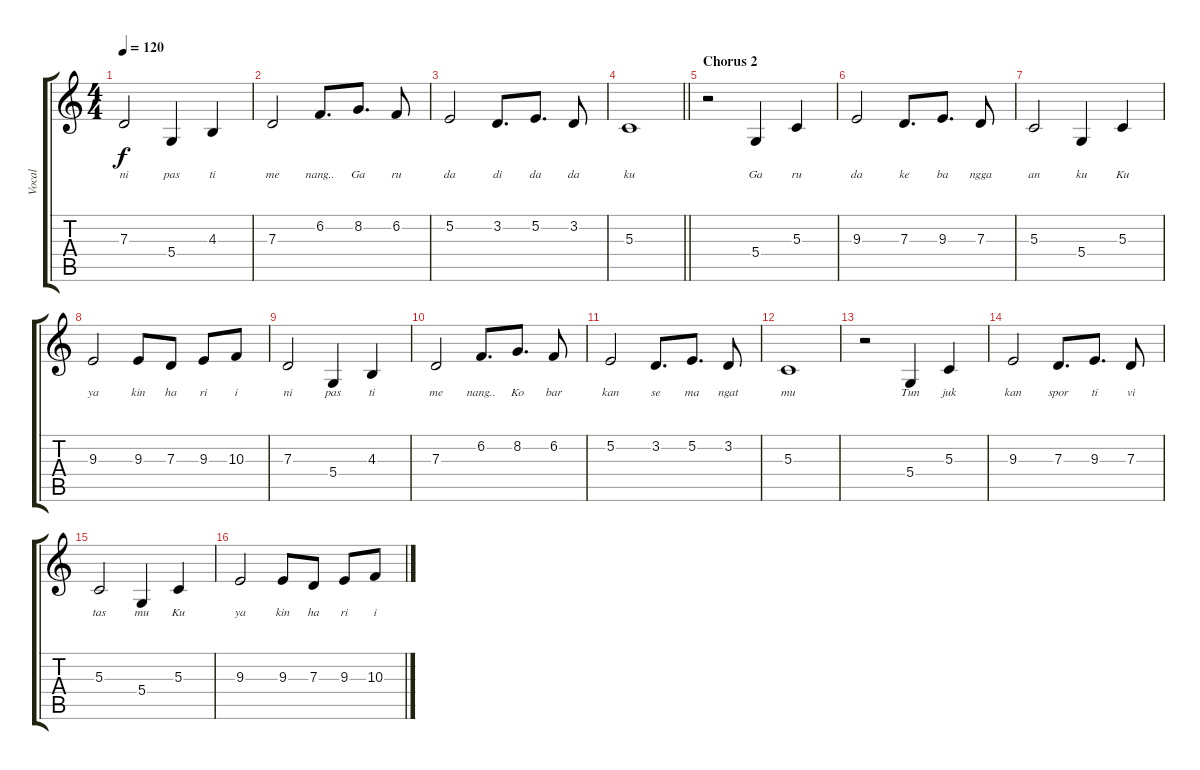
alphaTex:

\track ("Vocal" "Vocal") {instrument oboe}
\staff {score tabs}
\tuning (E4 B3 G3 D3 A2 D2) {hide}
\ts (4 4)
\tempo 120
\clef g2
\ks c
7.3.2{lyrics (0 "ni") lyrics (1 "") lyrics (2 "") lyrics (3 "") lyrics (4 "") dy f} 5.4.4{lyrics (0 "pas") lyrics (1 "") lyrics (2 "") lyrics (3 "") lyrics (4 "")} 4.3.4{lyrics (0 "ti") lyrics (1 "") lyrics (2 "") lyrics (3 "") lyrics (4 "")} |
7.3.2{lyrics (0 "me") lyrics (1 "") lyrics (2 "") lyrics (3 "") lyrics (4 "")} 6.2.8{d lyrics (0 "nang..") lyrics (1 "") lyrics (2 "") lyrics (3 "") lyrics (4 "")} 8.2.8{d lyrics (0 "Ga") lyrics (1 "") lyrics (2 "") lyrics (3 "") lyrics (4 "")} 6.2.8{lyrics (0 "ru") lyrics (1 "") lyrics (2 "") lyrics (3 "") lyrics (4 "")} |
5.2.2{lyrics (0 "da") lyrics (1 "") lyrics (2 "") lyrics (3 "") lyrics (4 "")} 3.2.8{d lyrics (0 "di") lyrics (1 "") lyrics (2 "") lyrics (3 "") lyrics (4 "")} 5.2.8{d lyrics (0 "da") lyrics (1 "") lyrics (2 "") lyrics (3 "") lyrics (4 "")} 3.2.8{lyrics (0 "da") lyrics (1 "") lyrics (2 "") lyrics (3 "") lyrics (4 "")} |
\barLineRight lightlight
5.3.1{lyrics (0 "ku") lyrics (1 "") lyrics (2 "") lyrics (3 "") lyrics (4 "")} |
\section ("" "Chorus 2")
r.2 5.4.4{lyrics (0 "Ga") lyrics (1 "") lyrics (2 "") lyrics (3 "") lyrics (4 "")} 5.3.4{lyrics (0 "ru") lyrics (1 "") lyrics (2 "") lyrics (3 "") lyrics (4 "")} |
9.3.2{lyrics (0 "da") lyrics (1 "") lyrics (2 "") lyrics (3 "") lyrics (4 "")} 7.3.8{d lyrics (0 "ke") lyrics (1 "") lyrics (2 "") lyrics (3 "") lyrics (4 "")} 9.3.8{d lyrics (0 "ba") lyrics (1 "") lyrics (2 "") lyrics (3 "") lyrics (4 "")} 7.3.8{lyrics (0 "ngga") lyrics (1 "") lyrics (2 "") lyrics (3 "") lyrics (4 "")} |
5.3.2{lyrics (0 "an") lyrics (1 "") lyrics (2 "") lyrics (3 "") lyrics (4 "")} 5.4.4{lyrics (0 "ku") lyrics (1 "") lyrics (2 "") lyrics (3 "") lyrics (4 "")} 5.3.4{lyrics (0 "Ku") lyrics (1 "") lyrics (2 "") lyrics (3 "") lyrics (4 "")} |
9.3.2{lyrics (0 "ya") lyrics (1 "") lyrics (2 "") lyrics (3 "") lyrics (4 "")} 9.3.8{lyrics (0 "kin") lyrics (1 "") lyrics (2 "") lyrics (3 "") lyrics (4 "")} 7.3.8{lyrics (0 "ha") lyrics (1 "") lyrics (2 "") lyrics (3 "") lyrics (4 "")} 9.3.8{lyrics (0 "ri") lyrics (1 "") lyrics (2 "") lyrics (3 "") lyrics (4 "")} 10.3.8{lyrics (0 "i") lyrics (1 "") lyrics (2 "") lyrics (3 "") lyrics (4 "")} |
7.3.2{lyrics (0 "ni") lyrics (1 "") lyrics (2 "") lyrics (3 "") lyrics (4 "")} 5.4.4{lyrics (0 "pas") lyrics (1 "") lyrics (2 "") lyrics (3 "") lyrics (4 "")} 4.3.4{lyrics (0 "ti") lyrics (1 "") lyrics (2 "") lyrics (3 "") lyrics (4 "")} |
7.3.2{lyrics (0 "me") lyrics (1 "") lyrics (2 "") lyrics (3 "") lyrics (4 "")} 6.2.8{d lyrics (0 "nang..") lyrics (1 "") lyrics (2 "") lyrics (3 "") lyrics (4 "")} 8.2.8{d lyrics (0 "Ko") lyrics (1 "") lyrics (2 "") lyrics (3 "") lyrics (4 "")} 6.2.8{lyrics (0 "bar") lyrics (1 "") lyrics (2 "") lyrics (3 "") lyrics (4 "")} |
5.2.2{lyrics (0 "kan") lyrics (1 "") lyrics (2 "") lyrics (3 "") lyrics (4 "")} 3.2.8{d lyrics (0 "se") lyrics (1 "") lyrics (2 "") lyrics (3 "") lyrics (4 "")} 5.2.8{d lyrics (0 "ma") lyrics (1 "") lyrics (2 "") lyrics (3 "") lyrics (4 "")} 3.2.8{lyrics (0 "ngat") lyrics (1 "") lyrics (2 "") lyrics (3 "") lyrics (4 "")} |
5.3.1{lyrics (0 "mu") lyrics (1 "") lyrics (2 "") lyrics (3 "") lyrics (4 "")} |
r.2 5.4.4{lyrics (0 "Tun") lyrics (1 "") lyrics (2 "") lyrics (3 "") lyrics (4 "")} 5.3.4{lyrics (0 "juk") lyrics (1 "") lyrics (2 "") lyrics (3 "") lyrics (4 "")} |
9.3.2{lyrics (0 "kan") lyrics (1 "") lyrics (2 "") lyrics (3 "") lyrics (4 "")} 7.3.8{d lyrics (0 "spor") lyrics (1 "") lyrics (2 "") lyrics (3 "") lyrics (4 "")} 9.3.8{d lyrics (0 "ti") lyrics (1 "") lyrics (2 "") lyrics (3 "") lyrics (4 "")} 7.3.8{lyrics (0 "vi") lyrics (1 "") lyrics (2 "") lyrics (3 "") lyrics (4 "")} |
5.3.2{lyrics (0 "tas") lyrics (1 "") lyrics (2 "") lyrics (3 "") lyrics (4 "")} 5.4.4{lyrics (0 "mu") lyrics (1 "") lyrics (2 "") lyrics (3 "") lyrics (4 "")} 5.3.4{lyrics (0 "Ku") lyrics (1 "") lyrics (2 "") lyrics (3 "") lyrics (4 "")} |
9.3.2{lyrics (0 "ya") lyrics (1 "") lyrics (2 "") lyrics (3 "") lyrics (4 "")} 9.3.8{lyrics (0 "kin") lyrics (1 "") lyrics (2 "") lyrics (3 "") lyrics (4 "")} 7.3.8{lyrics (0 "ha") lyrics (1 "") lyrics (2 "") lyrics (3 "") lyrics (4 "")} 9.3.8{lyrics (0 "ri") lyrics (1 "") lyrics (2 "") lyrics (3 "") lyrics (4 "")} 10.3.8{lyrics (0 "i") lyrics (1 "") lyrics (2 "") lyrics (3 "") lyrics (4 "")}
